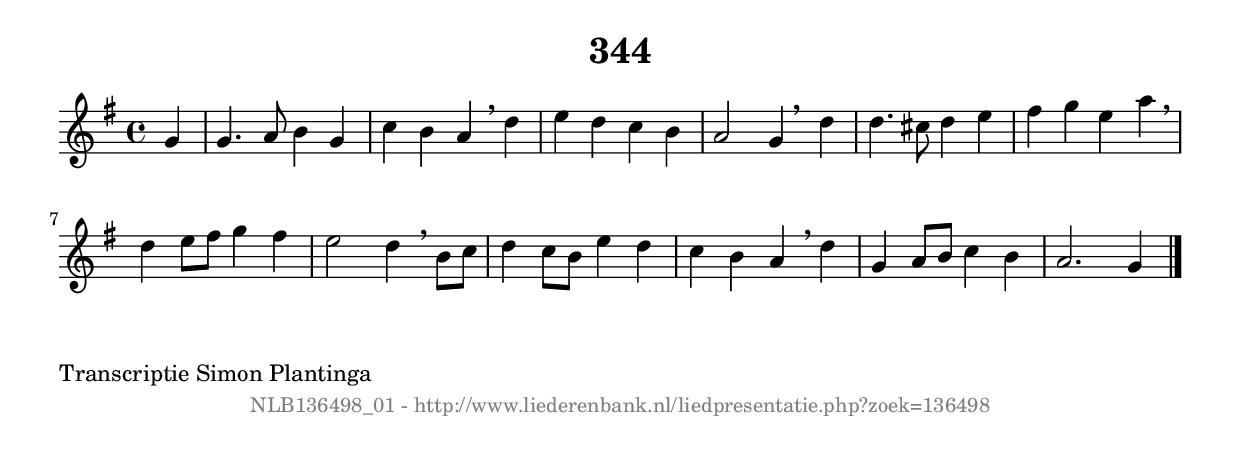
%
% produced by wce2krn 1.64 (7 June 2014)
%
\version"2.16"
#(append! paper-alist '(("long" . (cons (* 210 mm) (* 2000 mm)))))
#(set-default-paper-size "long")
sb = {\breathe}
mBreak = {\breathe }
bBreak = {\breathe }
x = {\once\override NoteHead #'style = #'cross }
gl=\glissando
itime={\override Staff.TimeSignature #'stencil = ##f }
ficta = {\once\set suggestAccidentals = ##t}
fine = {\once\override Score.RehearsalMark #'self-alignment-X = #1 \mark \markup {\italic{Fine}}}
dc = {\once\override Score.RehearsalMark #'self-alignment-X = #1 \mark \markup {\italic{D.C.}}}
dcf = {\once\override Score.RehearsalMark #'self-alignment-X = #1 \mark \markup {\italic{D.C. al Fine}}}
dcc = {\once\override Score.RehearsalMark #'self-alignment-X = #1 \mark \markup {\italic{D.C. al Coda}}}
ds = {\once\override Score.RehearsalMark #'self-alignment-X = #1 \mark \markup {\italic{D.S.}}}
dsf = {\once\override Score.RehearsalMark #'self-alignment-X = #1 \mark \markup {\italic{D.S. al Fine}}}
dsc = {\once\override Score.RehearsalMark #'self-alignment-X = #1 \mark \markup {\italic{D.S. al Coda}}}
pv = {\set Score.repeatCommands = #'((volta "1"))}
sv = {\set Score.repeatCommands = #'((volta "2"))}
tv = {\set Score.repeatCommands = #'((volta "3"))}
qv = {\set Score.repeatCommands = #'((volta "4"))}
xv = {\set Score.repeatCommands = #'((volta #f))}
\header{ tagline = ""
title = "344"
}
\score {{
\key g \major
\relative g'
{
\set melismaBusyProperties = #'()
\partial 32*8
\time 4/4
\tempo 4=120
\override Score.MetronomeMark #'transparent = ##t
\override Score.RehearsalMark #'break-visibility = #(vector #t #t #f)
g4 | g4. a8 b4 g4 | c4 b4 a4 \sb d4 | e4 d4 c4 b4 | a2 g4 \bar ":|:" \bBreak
d'4 | d4. cis8 d4 e4 | fis4 g4 e4 a4 \sb | d,4 e8 fis8 g4 fis4 | e2 d4 \mBreak
b8 c8 | d4 c8 b8 e4 d4 | c4 b4 a4 \sb d4 | g,4 a8 b8 c4 b4 | a2. g4 \bar "|."
 }}
 \midi { }
 \layout {
            indent = 0.0\cm
}
}
\markup { \wordwrap-string #" 
Transcriptie Simon Plantinga
"}
\markup { \vspace #0 } \markup { \with-color #grey \fill-line { \center-column { \smaller "NLB136498_01 - http://www.liederenbank.nl/liedpresentatie.php?zoek=136498" } } }
